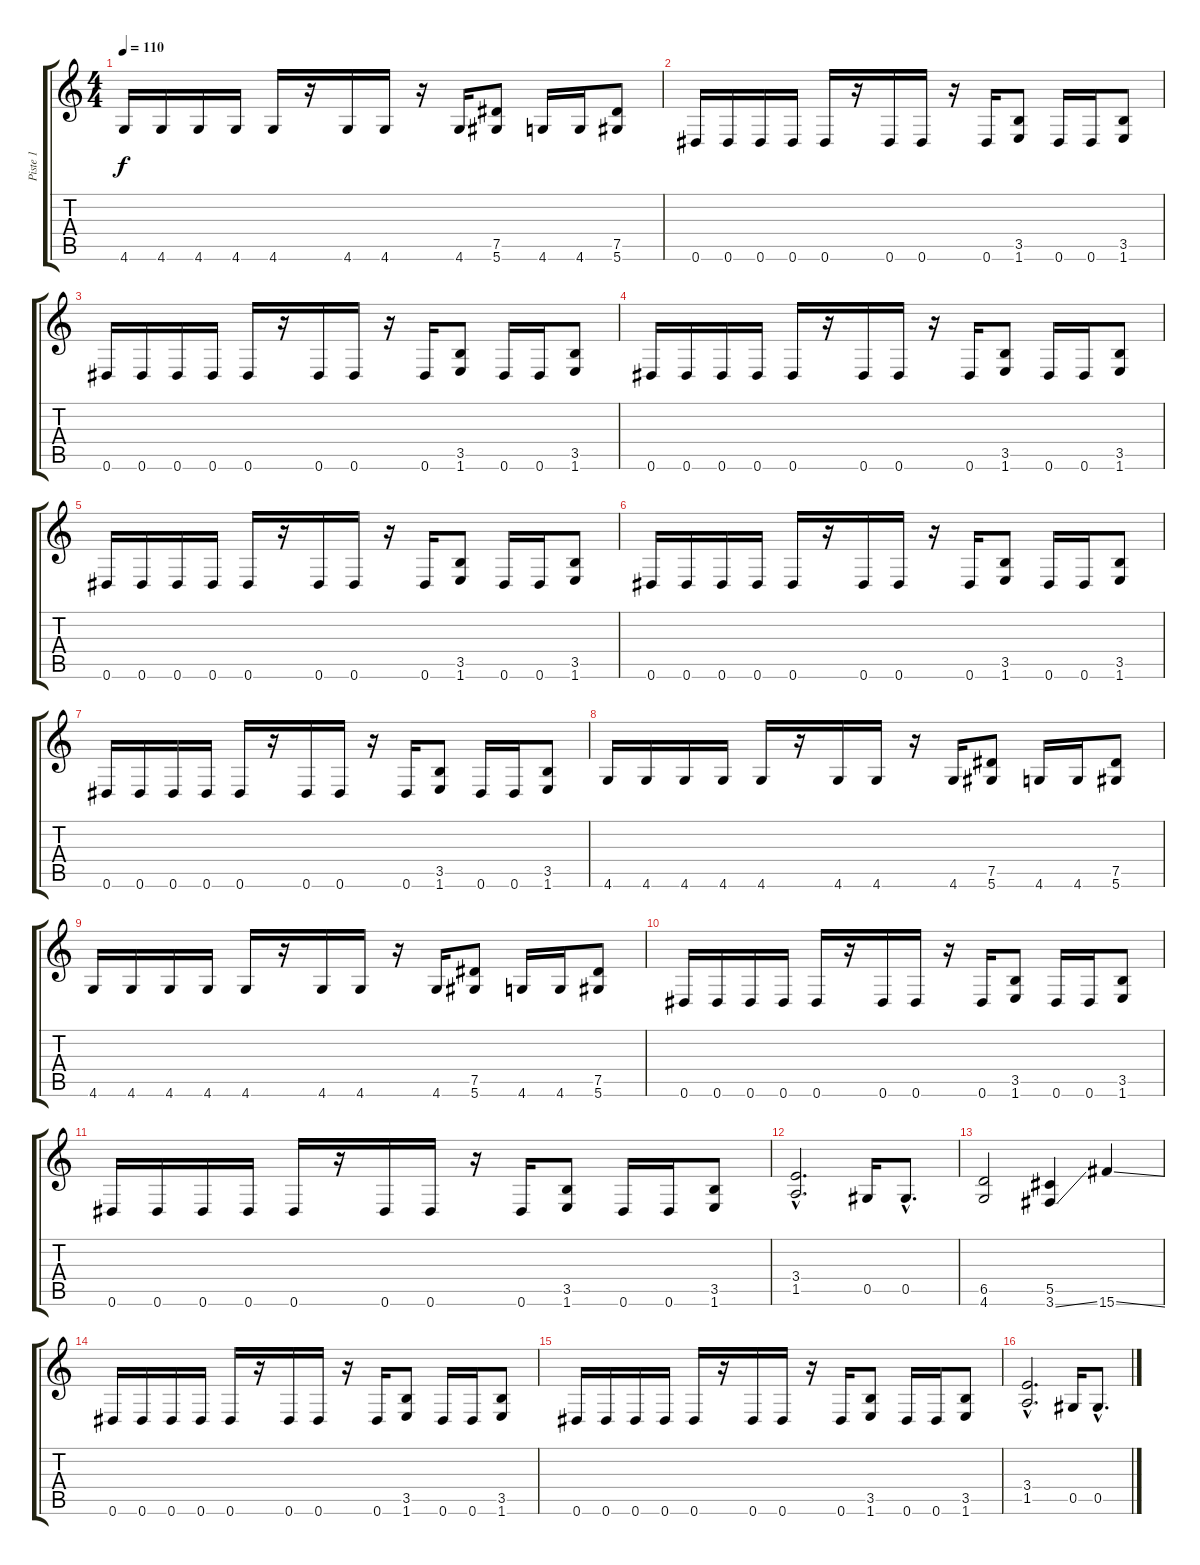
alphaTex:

\track ("Piste 1" "Piste 1") {instrument distortionguitar}
\staff {score tabs}
\tuning (Eb4 Bb3 Gb3 Db3 Ab2 Eb2) {hide}
\ts (4 4)
\tempo 110
\clef g2
\ks c
4.6.16{dy f} 4.6.16 4.6.16 4.6.16 4.6.16 r.16 4.6.16 4.6.16 r.16 4.6.16 (7.5 5.6).8 4.6.16 4.6.16 (7.5 5.6).8 |
0.6.16 0.6.16 0.6.16 0.6.16 0.6.16 r.16 0.6.16 0.6.16 r.16 0.6.16 (3.5 1.6).8 0.6.16 0.6.16 (3.5 1.6).8 |
0.6.16 0.6.16 0.6.16 0.6.16 0.6.16 r.16 0.6.16 0.6.16 r.16 0.6.16 (3.5 1.6).8 0.6.16 0.6.16 (3.5 1.6).8 |
0.6.16 0.6.16 0.6.16 0.6.16 0.6.16 r.16 0.6.16 0.6.16 r.16 0.6.16 (3.5 1.6).8 0.6.16 0.6.16 (3.5 1.6).8 |
0.6.16 0.6.16 0.6.16 0.6.16 0.6.16 r.16 0.6.16 0.6.16 r.16 0.6.16 (3.5 1.6).8 0.6.16 0.6.16 (3.5 1.6).8 |
0.6.16 0.6.16 0.6.16 0.6.16 0.6.16 r.16 0.6.16 0.6.16 r.16 0.6.16 (3.5 1.6).8 0.6.16 0.6.16 (3.5 1.6).8 |
0.6.16 0.6.16 0.6.16 0.6.16 0.6.16 r.16 0.6.16 0.6.16 r.16 0.6.16 (3.5 1.6).8 0.6.16 0.6.16 (3.5 1.6).8 |
4.6.16 4.6.16 4.6.16 4.6.16 4.6.16 r.16 4.6.16 4.6.16 r.16 4.6.16 (7.5 5.6).8 4.6.16 4.6.16 (7.5 5.6).8 |
4.6.16 4.6.16 4.6.16 4.6.16 4.6.16 r.16 4.6.16 4.6.16 r.16 4.6.16 (7.5 5.6).8 4.6.16 4.6.16 (7.5 5.6).8 |
0.6.16 0.6.16 0.6.16 0.6.16 0.6.16 r.16 0.6.16 0.6.16 r.16 0.6.16 (3.5 1.6).8 0.6.16 0.6.16 (3.5 1.6).8 |
0.6.16 0.6.16 0.6.16 0.6.16 0.6.16 r.16 0.6.16 0.6.16 r.16 0.6.16 (3.5 1.6).8 0.6.16 0.6.16 (3.5 1.6).8 |
(3.4{hac} 1.5{hac}).2{d} 0.5.16 0.5{hac}.8{d} |
(6.5 4.6).2 (5.5 3.6{ss}).4 15.6{ss}.4 |
0.6.16 0.6.16 0.6.16 0.6.16 0.6.16 r.16 0.6.16 0.6.16 r.16 0.6.16 (3.5 1.6).8 0.6.16 0.6.16 (3.5 1.6).8 |
0.6.16 0.6.16 0.6.16 0.6.16 0.6.16 r.16 0.6.16 0.6.16 r.16 0.6.16 (3.5 1.6).8 0.6.16 0.6.16 (3.5 1.6).8 |
(3.4{hac} 1.5{hac}).2{d} 0.5.16 0.5{hac}.8{d}
